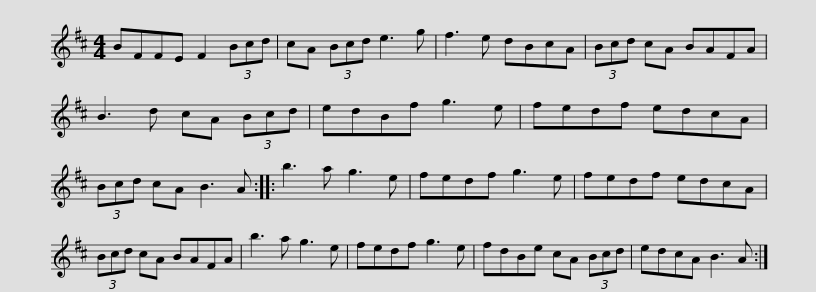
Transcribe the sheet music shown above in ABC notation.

X:1
L:1/8
M:4/4
I:linebreak $
K:Bmin
V:1 treble
V:1
 BFFE F2 (3Bcd | cA (3Bcd e3 g | f3 e dBcA | (3Bcd cA BAFA | B3 d cA (3Bcd | %5
 edBf g3 e |$ fedf edcA | (3Bcd cA B3 A :: b3 a g3 e | fedf g3 e | %10
 fedf edcA | (3Bcd cA BAFA |$ b3 a g3 e | fedf g3 e | fdBe cA (3Bcd | %15
 edcA B3 A :| %16
